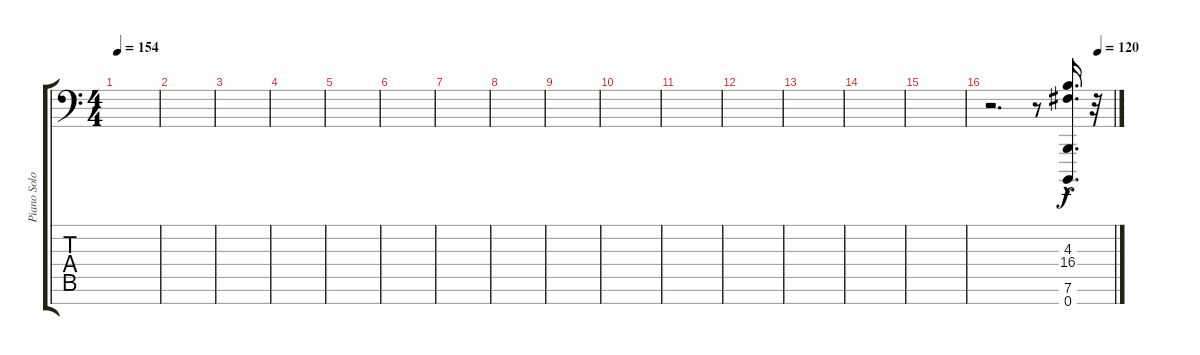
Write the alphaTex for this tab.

\track ("Piano Solo" "Piano Solo") {instrument acousticgrandpiano}
\staff {score tabs}
\tuning (E5 B4 G3 D2 A1 E1 B0) {hide}
\ts (4 4)
\tempo 154
\clef f4
\ks c
|
|
|
|
|
|
|
|
|
|
|
|
|
|
|
\tempo (120 0.875)
r.2{d} r.8 (4.3{hac} 16.4{hac} 7.6{hac} 0.7{hac}).16{d} r.32
